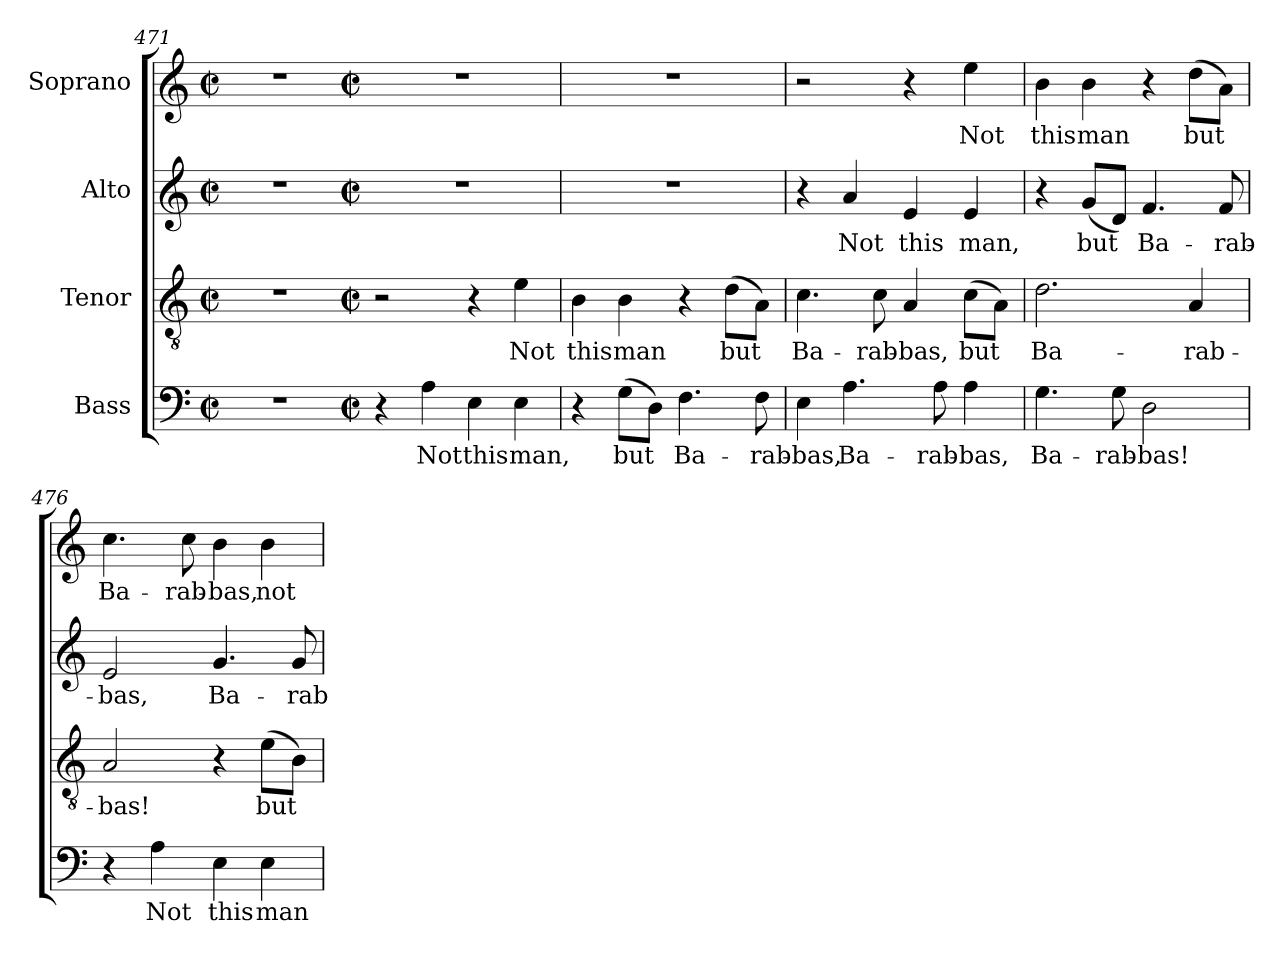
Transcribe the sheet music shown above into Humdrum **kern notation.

**kern	**text	**kern	**text	**kern	**text	**kern	**text
*part4	*part4	*part3	*part3	*part2	*part2	*part1	*part1
*staff4	*staff4	*staff3	*staff3	*staff2	*staff2	*staff1	*staff1
*I"Bass	*	*I"Tenor	*	*I"Alto	*	*I"Soprano	*
*clefF4	*	*clefGv2	*	*clefG2	*	*clefG2	*
*	*	*ITrd7c12	*	*	*	*	*
*k[]	*	*k[]	*	*k[]	*	*k[]	*
*C:	*	*C:	*	*C:	*	*C:	*
*M2/2	*	*M2/2	*	*M2/2	*	*M2/2	*
*met(c|)	*	*met(c|)	*	*met(c|)	*	*met(c|)	*
=471	=471	=471	=471	=471	=471	=471	=471
1r	.	1r	.	1r	.	1r	.
!!LO:LB:g=z
=472-	=472-	=472-	=472-	=472-	=472-	=472-	=472-
*M2/2	*	*M2/2	*	*M2/2	*	*M2/2	*
*met(c|)	*	*met(c|)	*	*met(c|)	*	*met(c|)	*
4r	.	2r	.	1r	.	1r	.
!	!LO:LY:b:color=#000000	!	!	!	!	!	!
4Ai\	Not	.	.	.	.	.	.
!	!LO:LY:b:color=#000000	!	!	!	!	!	!
4Ei\	this	4r	.	.	.	.	.
!	!LO:LY:b:color=#000000	!	!	!	!	!	!
!	!	!	!LO:LY:b:color=#000000	!	!	!	!
4Ei\	man,	4Ei\	Not	.	.	.	.
=473	=473	=473	=473	=473	=473	=473	=473
!	!	!	!LO:LY:b:color=#000000	!	!	!	!
4r	.	4BBi\	this	1r	.	1r	.
!	!LO:LY:b:color=#000000	!	!	!	!	!	!
!	!	!	!LO:LY:b:color=#000000	!	!	!	!
(8Gi\L	but	4BBi\	man	.	.	.	.
8Di\J)	.	.	.	.	.	.	.
!	!LO:LY:b:color=#000000	!	!	!	!	!	!
4.Fi\	Ba-	4r	.	.	.	.	.
!	!	!	!LO:LY:b:color=#000000	!	!	!	!
.	.	(8Di\L	but	.	.	.	.
!	!LO:LY:b:color=#000000	!	!	!	!	!	!
8Fi\	-rab-	8AAi\J)	.	.	.	.	.
=474	=474	=474	=474	=474	=474	=474	=474
!	!LO:LY:b:color=#000000	!	!	!	!	!	!
!	!	!	!LO:LY:b:color=#000000	!	!	!	!
4Ei\	-bas,	4.Ci\	Ba-	4r	.	2r	.
!	!LO:LY:b:color=#000000	!	!	!	!	!	!
!	!	!	!	!	!LO:LY:b:color=#000000	!	!
4.Ai\	Ba-	.	.	4ai/	Not	.	.
!	!	!	!LO:LY:b:color=#000000	!	!	!	!
.	.	8Ci\	-rab-	.	.	.	.
!	!	!	!LO:LY:b:color=#000000	!	!	!	!
!	!	!	!	!	!LO:LY:b:color=#000000	!	!
.	.	4AAi/	-bas,	4ei/	this	4r	.
!	!LO:LY:b:color=#000000	!	!	!	!	!	!
8Ai\	-rab-	.	.	.	.	.	.
!	!LO:LY:b:color=#000000	!	!	!	!	!	!
!	!	!	!LO:LY:b:color=#000000	!	!	!	!
!	!	!	!	!	!LO:LY:b:color=#000000	!	!
!	!	!	!	!	!	!	!LO:LY:b:color=#000000
4Ai\	-bas,	(8Ci\L	but	4ei/	man,	4eei\	Not
.	.	8AAi\J)	.	.	.	.	.
!!LO:LB:g=z
=475	=475	=475	=475	=475	=475	=475	=475
!	!LO:LY:b:color=#000000	!	!	!	!	!	!
!	!	!	!LO:LY:b:color=#000000	!	!	!	!
!	!	!	!	!	!	!	!LO:LY:b:color=#000000
4.Gi\	Ba-	2.Di\	Ba-	4r	.	4bi\	this
!	!	!	!	!	!LO:LY:b:color=#000000	!	!
!	!	!	!	!	!	!	!LO:LY:b:color=#000000
.	.	.	.	(8gi/L	but	4bi\	man
!	!LO:LY:b:color=#000000	!	!	!	!	!	!
8Gi\	-rab-	.	.	8di/J)	.	.	.
!	!LO:LY:b:color=#000000	!	!	!	!	!	!
!	!	!	!	!	!LO:LY:b:color=#000000	!	!
2Di\	-bas!	.	.	4.fi/	Ba-	4r	.
!	!	!	!LO:LY:b:color=#000000	!	!	!	!
!	!	!	!	!	!	!	!LO:LY:b:color=#000000
.	.	4AAi/	-rab-	.	.	(8ddi\L	but
!	!	!	!	!	!LO:LY:b:color=#000000	!	!
.	.	.	.	8fi/	-rab-	8ai\J)	.
=476	=476	=476	=476	=476	=476	=476	=476
!	!	!	!LO:LY:b:color=#000000	!	!	!	!
!	!	!	!	!	!LO:LY:b:color=#000000	!	!
!	!	!	!	!	!	!	!LO:LY:b:color=#000000
4r	.	2AAi/	-bas!	2ei/	-bas,	4.cci\	Ba-
!	!LO:LY:b:color=#000000	!	!	!	!	!	!
4Ai\	Not	.	.	.	.	.	.
!	!	!	!	!	!	!	!LO:LY:b:color=#000000
.	.	.	.	.	.	8cci\	-rab-
!	!LO:LY:b:color=#000000	!	!	!	!	!	!
!	!	!	!	!	!LO:LY:b:color=#000000	!	!
!	!	!	!	!	!	!	!LO:LY:b:color=#000000
4Ei\	this	4r	.	4.gi/	Ba-	4bi\	-bas,
!	!LO:LY:b:color=#000000	!	!	!	!	!	!
!	!	!	!LO:LY:b:color=#000000	!	!	!	!
!	!	!	!	!	!	!	!LO:LY:b:color=#000000
4Ei\	man	(8Ei\L	but	.	.	4bi\	not
!	!	!	!	!	!LO:LY:b:color=#000000	!	!
.	.	8BBi\J)	.	8gi/	-rab-	.	.
=	=	=	=	=	=	=	=
*-	*-	*-	*-	*-	*-	*-	*-
